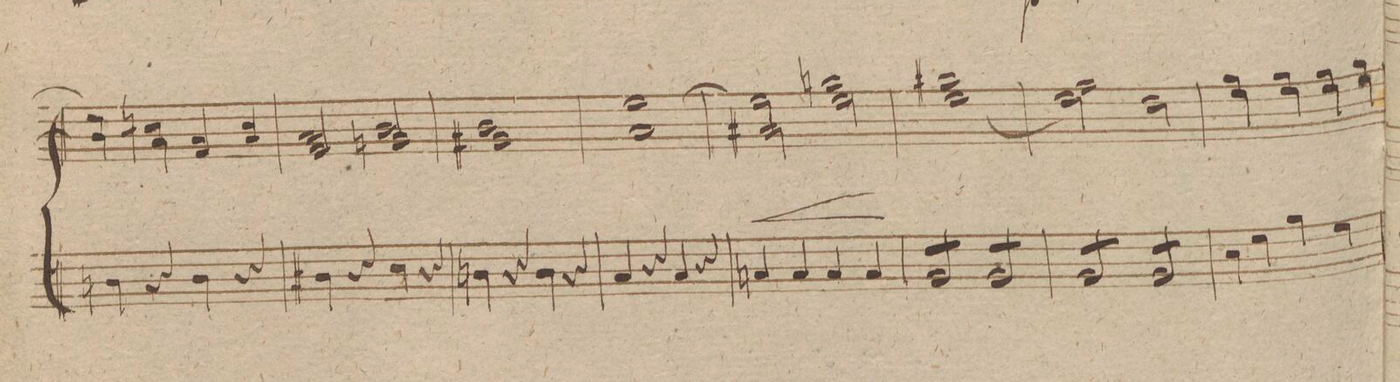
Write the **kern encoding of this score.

**kern
*I"Organo.
*clefF4
*k[f#c#g#d#]
*met(c|)
*M2/2
4Dn\
4r
4D\
4r
=36
4D#X\
4r
4E\
4r
=37
4Dn\
4r
4D\
4r
=38
4C#/
4r
4C#/
4r
=39
4Cn/
4C/
4C/
4C/
=40
*tremolo
8BB/L
8BB/
8BB/
8BB/J
8BB/L
8BB/
8BB/
8BB/J
=41
8BB/L
8BB/
8BB/
8BB/J
8BB/L
8BB/
8BB/
8BB/J
=42
4E\
4G#\
4B\
4G#\
=43
*-
